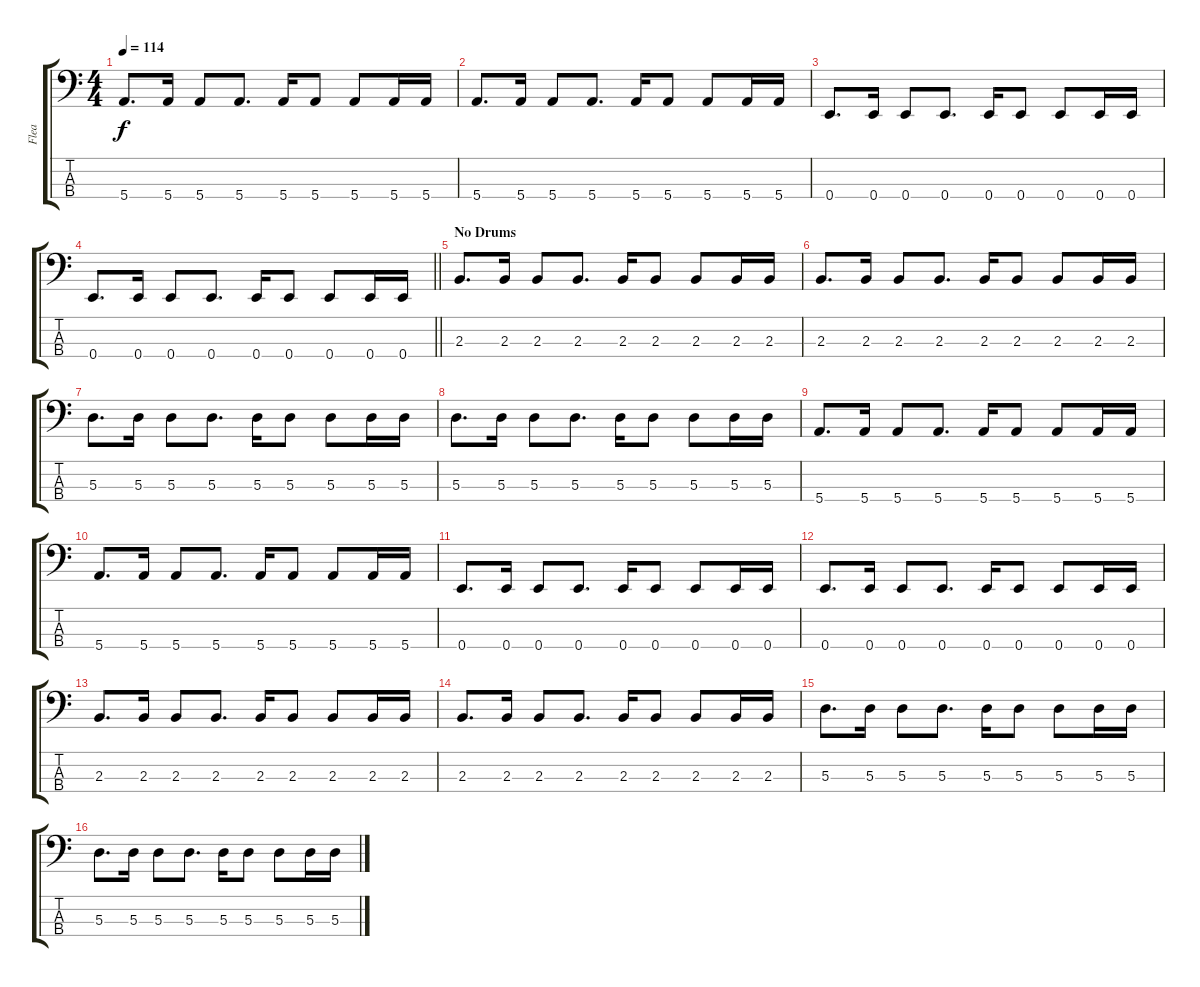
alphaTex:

\track ("Flea" "Flea") {instrument electricbassfinger}
\staff {score tabs}
\tuning (G2 D2 A1 E1) {hide}
\ts (4 4)
\tempo 114
\clef f4
\ks c
5.4.8{d dy f} 5.4.16 5.4.8 5.4.8{d} 5.4.16 5.4.8 5.4.8 5.4.16 5.4.16 |
5.4.8{d} 5.4.16 5.4.8 5.4.8{d} 5.4.16 5.4.8 5.4.8 5.4.16 5.4.16 |
0.4.8{d} 0.4.16 0.4.8 0.4.8{d} 0.4.16 0.4.8 0.4.8 0.4.16 0.4.16 |
\barLineRight lightlight
0.4.8{d} 0.4.16 0.4.8 0.4.8{d} 0.4.16 0.4.8 0.4.8 0.4.16 0.4.16 |
\section ("" "No Drums")
2.3.8{d} 2.3.16 2.3.8 2.3.8{d} 2.3.16 2.3.8 2.3.8 2.3.16 2.3.16 |
2.3.8{d} 2.3.16 2.3.8 2.3.8{d} 2.3.16 2.3.8 2.3.8 2.3.16 2.3.16 |
5.3.8{d} 5.3.16 5.3.8 5.3.8{d} 5.3.16 5.3.8 5.3.8 5.3.16 5.3.16 |
5.3.8{d} 5.3.16 5.3.8 5.3.8{d} 5.3.16 5.3.8 5.3.8 5.3.16 5.3.16 |
5.4.8{d} 5.4.16 5.4.8 5.4.8{d} 5.4.16 5.4.8 5.4.8 5.4.16 5.4.16 |
5.4.8{d} 5.4.16 5.4.8 5.4.8{d} 5.4.16 5.4.8 5.4.8 5.4.16 5.4.16 |
0.4.8{d} 0.4.16 0.4.8 0.4.8{d} 0.4.16 0.4.8 0.4.8 0.4.16 0.4.16 |
0.4.8{d} 0.4.16 0.4.8 0.4.8{d} 0.4.16 0.4.8 0.4.8 0.4.16 0.4.16 |
2.3.8{d} 2.3.16 2.3.8 2.3.8{d} 2.3.16 2.3.8 2.3.8 2.3.16 2.3.16 |
2.3.8{d} 2.3.16 2.3.8 2.3.8{d} 2.3.16 2.3.8 2.3.8 2.3.16 2.3.16 |
5.3.8{d} 5.3.16 5.3.8 5.3.8{d} 5.3.16 5.3.8 5.3.8 5.3.16 5.3.16 |
5.3.8{d} 5.3.16 5.3.8 5.3.8{d} 5.3.16 5.3.8 5.3.8 5.3.16 5.3.16
